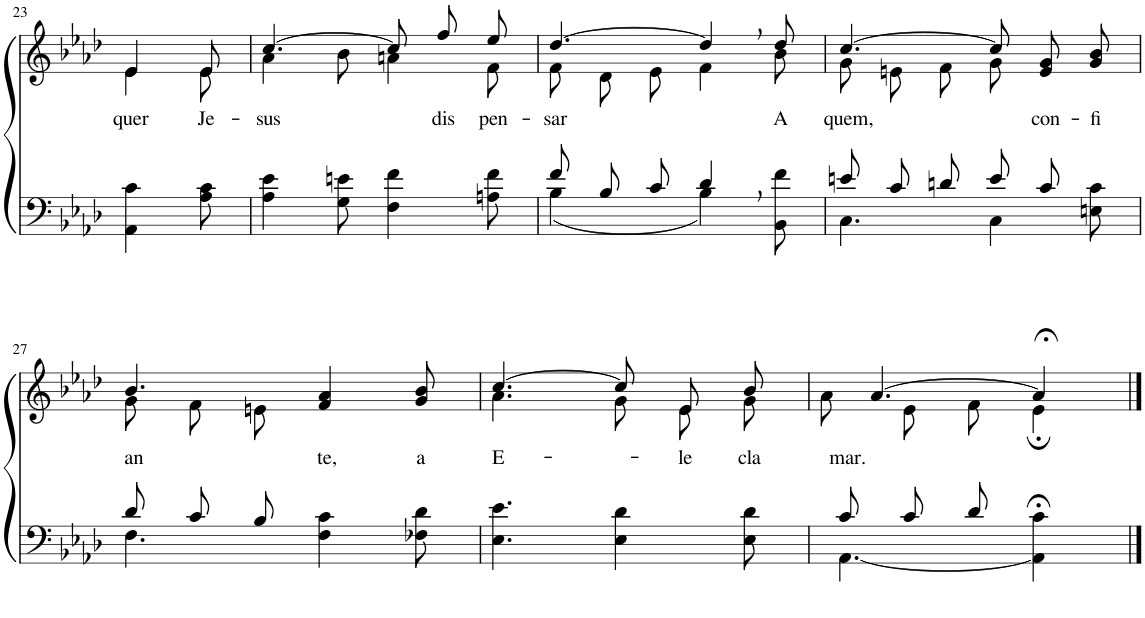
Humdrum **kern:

**kern	**kern	**text
*part2	*part1	*part1
*staff2	*staff1	*staff1
*I"Parte III e IV	*I"Parte I e II	*
!!LO:PB:g=z
*clefF4	*clefG2	*
*Trd2c3	*Trd2c3	*
*k[b-e-a-d-]	*k[b-e-a-d-]	*
*M6/8	*M6/8	*
=23	=23	=23
*	*^	*
!	!	!	!LO:LY:b
4AA-\ 4c\	4e-/	4e-\	quer
!	!	!	!LO:LY:b
8A-\ 8c\	8e-/	8e-\	Je-
=24	=24	=24	=24
!	!	!	!LO:LY:b
4A-\ 4e-\	[4.cc/	4a-\	-sus
8G\ 8en\	.	8b-\	.
4F\ 4f\	8cc/L]	4an\	.
!	!	!	!LO:LY:b
.	8ff/	.	dis-
!	!	!	!LO:LY:b
8An\ 8f\	8ee-/J	8f\	-pen-
=25	=25	=25	=25
*^	*	*	*
!	!	!	!	!LO:LY:b
8f/L	4B-\	[4.dd-/	8f\L	-sar
8B-/	.	.	8d-\	.
8c/J	8ryy	.	8e-\J	.
4d-,/	4B-\	4dd-,/]	4f\	.
!	!	!	!	!LO:LY:b
8BB-\ 8f\	8ryy	8dd-/	8b-\	A
=26	=26	=26	=26	=26
!	!	!	!	!LO:LY:b
8en/L	4.C\	[4.cc/	8g\	quem,
8c/	.	.	8en\L	.
8dn/J	.	.	8f\	.
8e/L	4C\	8cc\L]	8g\J	.
!	!	!	!	!LO:LY:b
8c/J	.	8e\ 8g\	4ryy	con-
!	!	!	!	!LO:LY:b
8ryy	8En\ 8c\	8g\ 8b-\J	.	-fi-
!!LO:LB:g=z	!!
=27	=27	=27	=27	=27
!	!	!	!	!LO:LY:b
8d-/L	4.F\	4.b-/	8g\L	-an-
8c/	.	.	8f\	.
8B-/J	.	.	8en\J	.
!	!	!	!	!LO:LY:b
4.ryy	4F\ 4c\	4f/ 4a-/	4.ryy	te,
!	!	!	!	!LO:LY:b
.	8F-X\ 8d-\	8g/ 8b-/	.	a
=28	=28	=28	=28	=28
!	!	!	!	!LO:LY:b
*v	*v	*	*	*
4.E-\ 4.e-\	[4.cc/	4.a-\	E-
4E-\ 4d-\	8cc/L]	8g\L	.
!	!	!	!LO:LY:b
.	8e-/	8e-\	le
!	!	!	!LO:LY:b
8E-\ 8d-\	8b-/J	8g\J	cla-
=29	=29	=29	=29
*^	*	*	*
!	!	!	!	!LO:LY:b
8c/L	[4.AA-\	[4.a-/	8a-\L	mar.
8c/	.	.	8e-\	.
8d-/J	.	.	8f\J	.
4AA-\];< 4c\;<	4ryy	4a-;</]	4e-;\	.
*v	*v	*	*	*
*	*v	*v	*
==	==	==
*-	*-	*-
